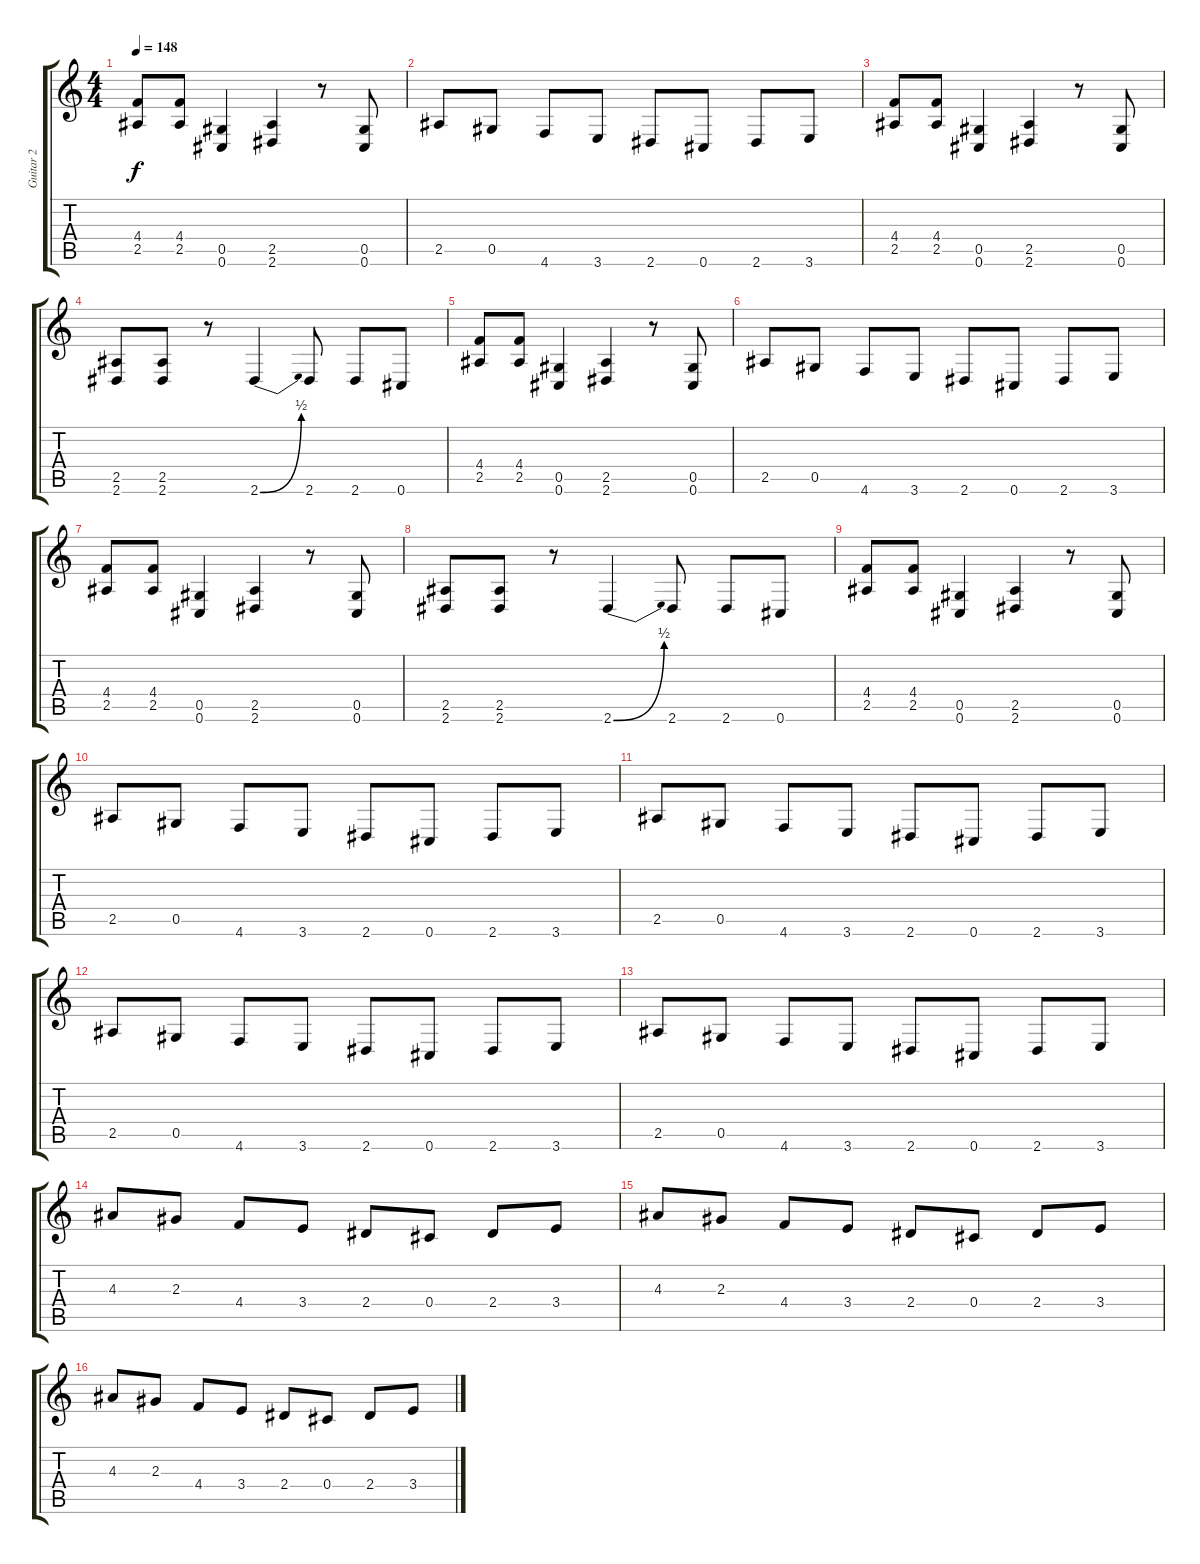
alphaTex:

\track ("Guitar 2" "Guitar 2") {instrument distortionguitar}
\staff {score tabs}
\tuning (Eb4 Bb3 Gb3 Db3 Ab2 Db2) {hide}
\ts (4 4)
\tempo 148
\clef g2
\ks c
(4.4 2.5).8{dy f} (4.4 2.5).8 (0.5 0.6).4 (2.5 2.6).4 r.8 (0.5 0.6).8 |
2.5.8 0.5.8 4.6.8 3.6.8 2.6.8 0.6.8 2.6.8 3.6.8 |
(4.4 2.5).8 (4.4 2.5).8 (0.5 0.6).4 (2.5 2.6).4 r.8 (0.5 0.6).8 |
(2.5 2.6).8 (2.5 2.6).8 r.8 2.6{be (bend 0 0 60 2)}.4 2.6.8 2.6.8 0.6.8 |
(4.4 2.5).8 (4.4 2.5).8 (0.5 0.6).4 (2.5 2.6).4 r.8 (0.5 0.6).8 |
2.5.8 0.5.8 4.6.8 3.6.8 2.6.8 0.6.8 2.6.8 3.6.8 |
(4.4 2.5).8 (4.4 2.5).8 (0.5 0.6).4 (2.5 2.6).4 r.8 (0.5 0.6).8 |
(2.5 2.6).8 (2.5 2.6).8 r.8 2.6{be (bend 0 0 60 2)}.4 2.6.8 2.6.8 0.6.8 |
(4.4 2.5).8 (4.4 2.5).8 (0.5 0.6).4 (2.5 2.6).4 r.8 (0.5 0.6).8 |
2.5.8 0.5.8 4.6.8 3.6.8 2.6.8 0.6.8 2.6.8 3.6.8 |
2.5.8 0.5.8 4.6.8 3.6.8 2.6.8 0.6.8 2.6.8 3.6.8 |
2.5.8 0.5.8 4.6.8 3.6.8 2.6.8 0.6.8 2.6.8 3.6.8 |
2.5.8 0.5.8 4.6.8 3.6.8 2.6.8 0.6.8 2.6.8 3.6.8 |
4.3.8 2.3.8 4.4.8 3.4.8 2.4.8 0.4.8 2.4.8 3.4.8 |
4.3.8 2.3.8 4.4.8 3.4.8 2.4.8 0.4.8 2.4.8 3.4.8 |
4.3.8 2.3.8 4.4.8 3.4.8 2.4.8 0.4.8 2.4.8 3.4.8
